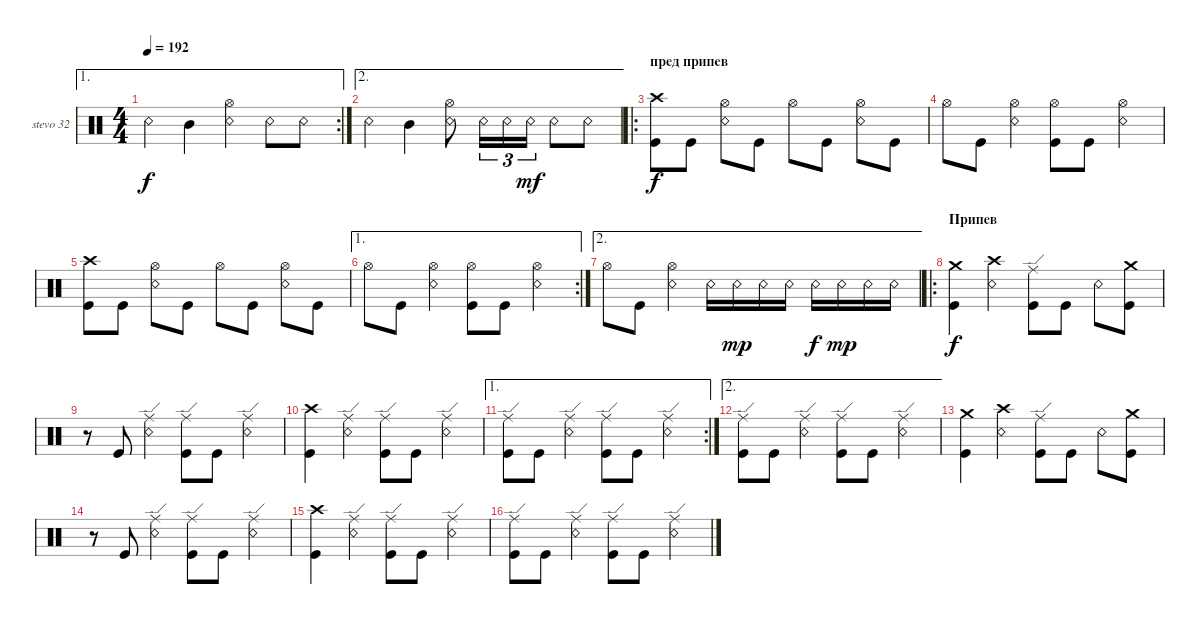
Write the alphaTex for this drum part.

\defaultSystemsLayout 4
\bracketExtendMode groupsimilarinstruments
\firstSystemTrackNameOrientation horizontal
\otherSystemsTrackNameOrientation horizontal
\track ("Steve Jocz" "stevo 32") {instrument percussion}
\staff {score}
\articulation defaults
\ae 1
\rc 2
\ts (4 4)
\tempo 192
\clef neutral
\ks c "Snare (rim shot)".4{dy f} "Mid Tom (hit)".4
("Hi-Hat (open)" "Snare (rim shot)").4 "Snare (rim shot)".8 "Snare (rim shot)".8 |
\ae 2 "Snare (rim shot)".4 "Mid Tom (hit)".4
("Hi-Hat (open)" "Snare (rim shot)").8 "Snare (rim shot)".16{tu (3 2)} "Snare (rim shot)".16{tu (3 2)} "Snare (rim shot)".16{tu (3 2) dy mf} "Snare (rim shot)".8 "Snare (rim shot)".8 |
\ro
\section ("" "пред припев")
("Crash high (hit)" "Kick (hit)").8{dy f} "Kick (hit)".8 ("Hi-Hat (open)" "Snare (rim shot)").8 "Kick (hit)".8 "Hi-Hat (open)".8 "Kick (hit)".8 ("Hi-Hat (open)" "Snare (rim shot)").8 "Kick (hit)".8 |
"Hi-Hat (open)".8 "Kick (hit)".8 ("Hi-Hat (open)" "Snare (rim shot)").4 ("Hi-Hat (open)" "Kick (hit)").8 "Kick (hit)".8 ("Hi-Hat (open)" "Snare (rim shot)").4 |
("Crash high (hit)" "Kick (hit)").8 "Kick (hit)".8 ("Hi-Hat (open)" "Snare (rim shot)").8 "Kick (hit)".8 "Hi-Hat (open)".8 "Kick (hit)".8 ("Hi-Hat (open)" "Snare (rim shot)").8 "Kick (hit)".8 |
\ae 1
\rc 2 "Hi-Hat (open)".8 "Kick (hit)".8
("Hi-Hat (open)" "Snare (rim shot)").4 ("Hi-Hat (open)" "Kick (hit)").8 "Kick (hit)".8 ("Hi-Hat (open)" "Snare (rim shot)").4 |
\ae 2 "Hi-Hat (open)".8 "Kick (hit)".8
("Hi-Hat (open)" "Snare (rim shot)").4 "Snare (rim shot)".16 "Snare (rim shot)".16{dy mp} "Snare (rim shot)".16 "Snare (rim shot)".16 "Snare (rim shot)".16{dy f} "Snare (rim shot)".16{dy mp} "Snare (rim shot)".16 "Snare (rim shot)".16 |
\ro
\section ("" "Припев")
("Crash medium (hit)" "Kick (hit)").4{dy f} ("Crash high (hit)" "Snare (rim shot)").4 ("Ride (edge)" "Kick (hit)").8 "Kick (hit)".8 "Snare (rim shot)".8 ("Crash medium (hit)" "Kick (hit)").8 |
r.8 "Kick (hit)".8 ("Ride (edge)" "Snare (rim shot)").4 ("Ride (edge)" "Kick (hit)").8 "Kick (hit)".8 ("Ride (edge)" "Snare (rim shot)").4 |
("Crash high (hit)" "Kick (hit)").4 ("Ride (edge)" "Snare (rim shot)").4 ("Ride (edge)" "Kick (hit)").8 "Kick (hit)".8 ("Ride (edge)" "Snare (rim shot)").4 |
\ae 1
\rc 2
("Ride (edge)" "Kick (hit)").8 "Kick (hit)".8 ("Ride (edge)" "Snare (rim shot)").4 ("Ride (edge)" "Kick (hit)").8 "Kick (hit)".8 ("Ride (edge)" "Snare (rim shot)").4 |
\ae 2
("Ride (edge)" "Kick (hit)").8 "Kick (hit)".8 ("Ride (edge)" "Snare (rim shot)").4 ("Ride (edge)" "Kick (hit)").8 "Kick (hit)".8 ("Ride (edge)" "Snare (rim shot)").4 |
("Crash medium (hit)" "Kick (hit)").4 ("Crash high (hit)" "Snare (rim shot)").4 ("Ride (edge)" "Kick (hit)").8 "Kick (hit)".8 "Snare (rim shot)".8 ("Crash medium (hit)" "Kick (hit)").8 |
r.8 "Kick (hit)".8 ("Ride (edge)" "Snare (rim shot)").4 ("Ride (edge)" "Kick (hit)").8 "Kick (hit)".8 ("Ride (edge)" "Snare (rim shot)").4 |
("Crash high (hit)" "Kick (hit)").4 ("Ride (edge)" "Snare (rim shot)").4 ("Ride (edge)" "Kick (hit)").8 "Kick (hit)".8 ("Ride (edge)" "Snare (rim shot)").4 |
("Ride (edge)" "Kick (hit)").8 "Kick (hit)".8 ("Ride (edge)" "Snare (rim shot)").4 ("Ride (edge)" "Kick (hit)").8 "Kick (hit)".8 ("Ride (edge)" "Snare (rim shot)").4
